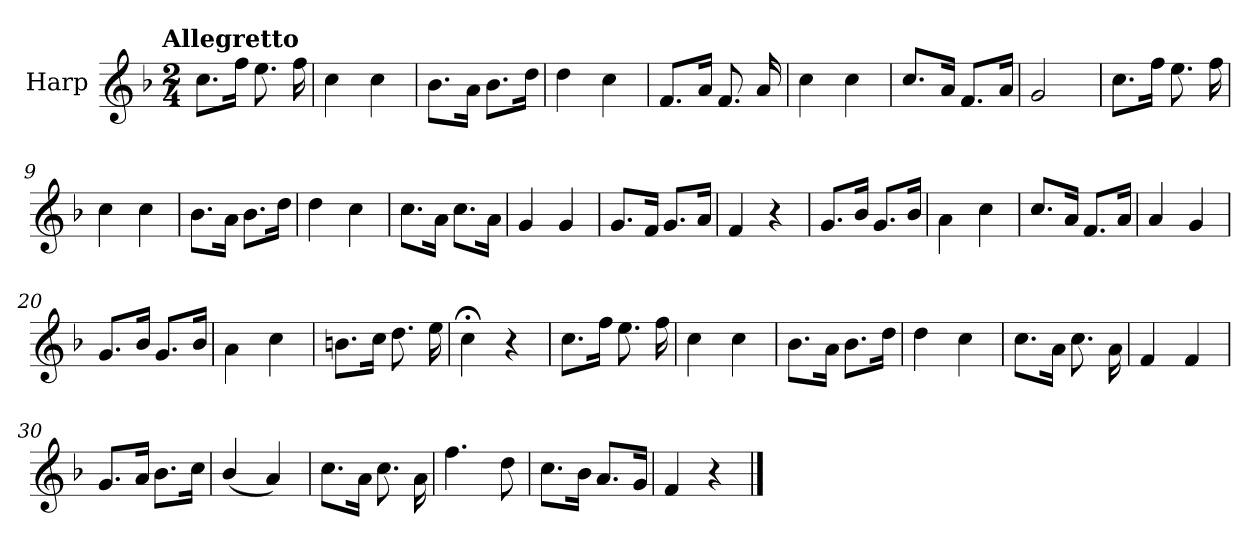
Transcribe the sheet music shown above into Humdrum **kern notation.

**kern
*part1
*staff1
*I"Harp
*I'Hrp.
*clefG2
*k[b-]
!!LO:TX:omd:t=Allegretto
*M2/4
*MM116
=
8.cc\L
16ff\Jk
8.ee\
16ff\
=1
4cc\
4cc\
=2
8.b-\L
16a\Jk
8.b-\L
16dd\Jk
=3
4dd\
4cc\
=4
8.f/L
16a/Jk
8.f/
16a/
=5
4cc\
4cc\
=6
8.cc/L
16a/Jk
8.f/L
16a/Jk
=7
2g/
=8
8.cc\L
16ff\Jk
8.ee\
16ff\
=9
4cc\
4cc\
!!LO:LB:g=z
=10
8.b-\L
16a\Jk
8.b-\L
16dd\Jk
=11
4dd\
4cc\
!!LO:LB:g=z
=12
8.cc\L
16a\Jk
8.cc\L
16a\Jk
=13
4g/
4g/
=14
8.g/L
16f/Jk
8.g/L
16a/Jk
=15
4f/
4r
=16
8.g/L
16b-/Jk
8.g/L
16b-/Jk
=17
4a\
4cc\
=18
8.cc/L
16a/Jk
8.f/L
16a/Jk
=19
4a/
4g/
=20
8.g/L
16b-/Jk
8.g/L
16b-/Jk
=21
4a\
4cc\
=22
8.bn\L
16cc\Jk
8.dd\
16ee\
!!LO:LB:g=z
=23
4cc;<\
4r
!!LO:LB:g=z
=24
8.cc\L
16ff\Jk
8.ee\
16ff\
=25
4cc\
4cc\
=26
8.b-\L
16a\Jk
8.b-\L
16dd\Jk
=27
4dd\
4cc\
=28
8.cc\L
16a\Jk
8.cc\
16a\
=29
4f/
4f/
=30
8.g/L
16a/Jk
8.b-\L
16cc\Jk
=31
(<4b-/
4a/)
=32
8.cc\L
16a\Jk
8.cc\
16a\
=33
4.ff\
8dd\
=34
8.cc\L
16b-\Jk
8.a/L
16g/Jk
!!LO:LB:g=z
=35
4f/
4r
==
*-
